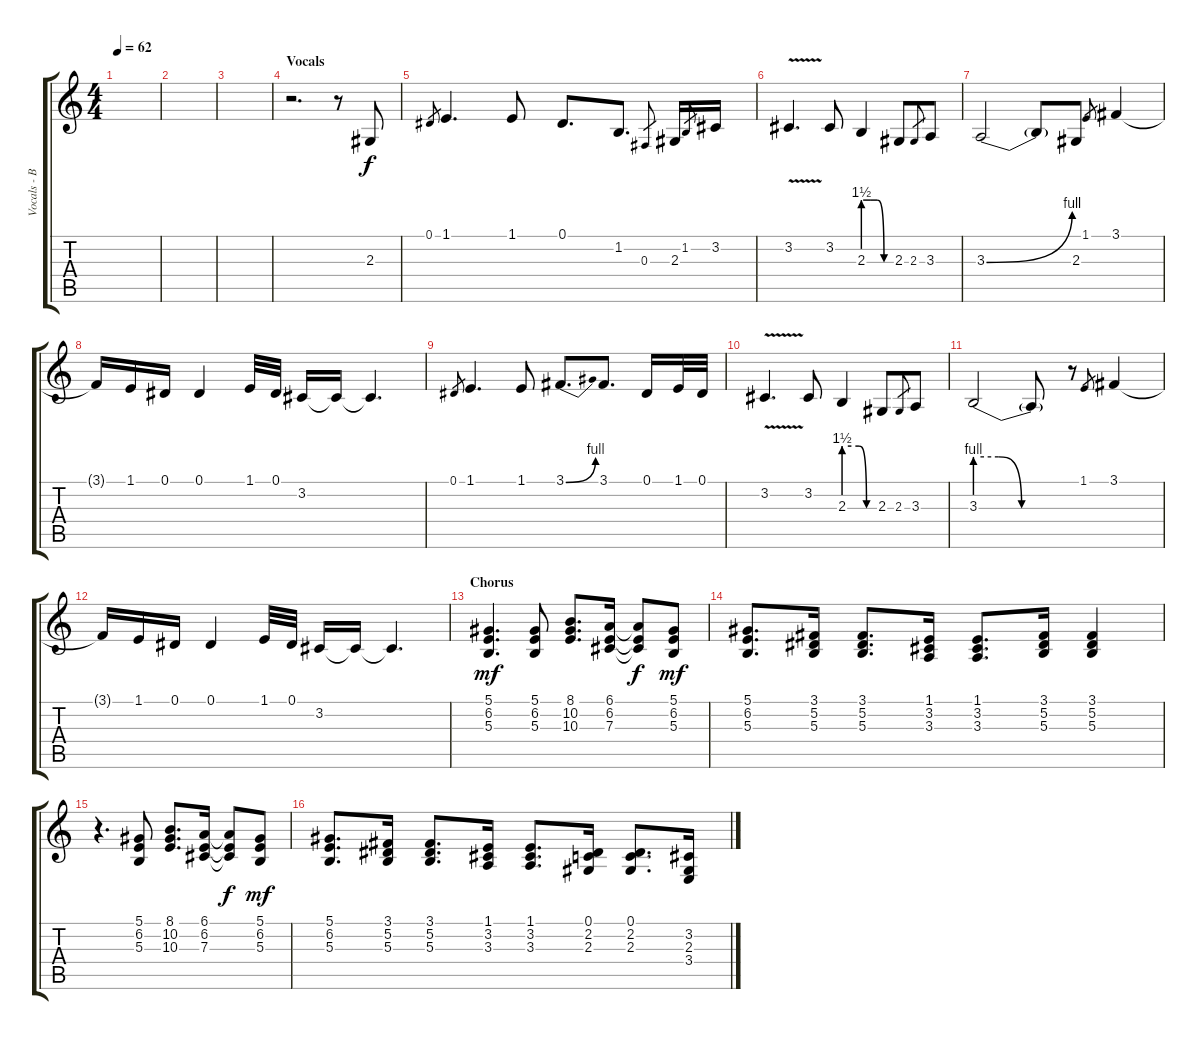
\track ("Vocals - Backing Vocals" "Vocals - B") {instrument altosax}
\staff {score tabs}
\tuning (Eb4 Bb3 Gb3 Db3 Ab2 Eb2) {hide}
\ts (4 4)
\tempo 62
\clef g2
\ks c
|
|
|
\section ("" "Vocals")
r.2{d} r.8 2.3.8{dy f} |
0.1.8{gr} 1.1.4{d} 1.1.8 0.1.8{d} 1.2.8{d} 0.3.8{gr} 2.3.16 1.2.8{gr} 3.2.16 |
3.2{v}.4{d} 3.2.8 2.3{be (custom 0 6 15 6 30 6 45 0 60 0)}.4 2.3.8 2.3.8{gr} 3.3.8 |
3.3{be (bend 0 0 60 4)}.2 3.3{t}.8 2.3.8 1.1.8{gr} 3.1.4 |
3.1{t}.16 1.1.16 0.1.16 0.1.4 1.1.32 0.1.32 3.2.16 3.2{t}.16 3.2{t}.4{d} |
0.1.8{gr} 1.1.4{d} 1.1.8 3.1{be (bend 0 0 60 4)}.8{d} 3.1.8{d} 0.1.16 1.1.32 0.1.32 |
3.2{v}.4{d} 3.2.8 2.3{be (custom 0 6 15 6 30 6 45 0 60 0)}.4 2.3.8 2.3.8{gr} 3.3.8 |
3.3{be (custom 0 4 15 4 30 0 45 0 60 0)}.2 3.3{t}.8 r.8 1.1.8{gr} 3.1.4 |
3.1{t}.16 1.1.16 0.1.16 0.1.4 1.1.32 0.1.32 3.2.16 3.2{t}.16 3.2{t}.4{d} |
\section ("" "Chorus")
(5.1 6.2 5.3).4{d dy mf} (5.1 6.2 5.3).8 (8.1 10.2 10.3).8{d} (6.1 6.2 7.3).16 (6.1{t} 6.2{t} 7.3{t}).8{dy f} (5.1 6.2 5.3).8{dy mf} |
(5.1 6.2 5.3).8{d} (3.1 5.2 5.3).16 (3.1 5.2 5.3).8{d} (1.1 3.2 3.3).16 (1.1 3.2 3.3).8{d} (3.1 5.2 5.3).16 (3.1 5.2 5.3).4 |
r.4{d} (5.1 6.2 5.3).8 (8.1 10.2 10.3).8{d} (6.1 6.2 7.3).16 (6.1{t} 6.2{t} 7.3{t}).8{dy f} (5.1 6.2 5.3).8{dy mf} |
(5.1 6.2 5.3).8{d} (3.1 5.2 5.3).16 (3.1 5.2 5.3).8{d} (1.1 3.2 3.3).16 (1.1 3.2 3.3).8{d} (0.1 2.2 2.3).16 (0.1 2.2 2.3).8{d} (3.2 2.3 3.4).16
